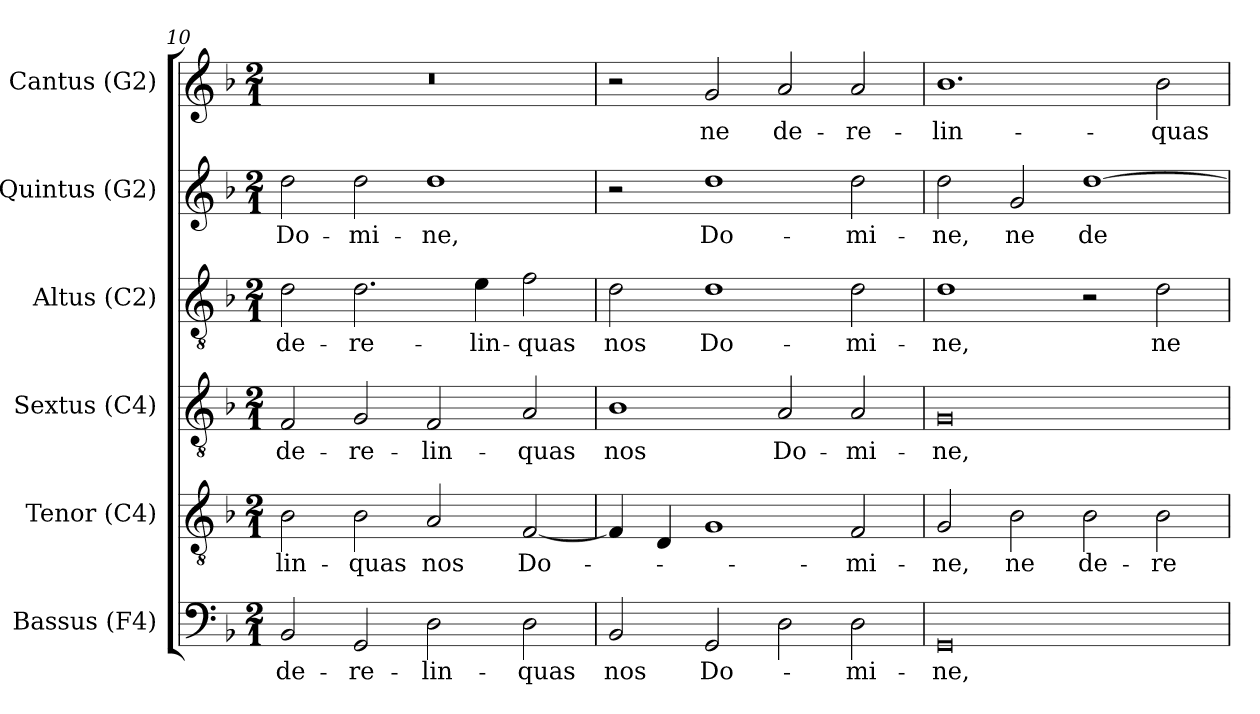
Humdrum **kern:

**kern	**text	**kern	**text	**kern	**text	**kern	**text	**kern	**text	**kern	**text
*part6	*part6	*part5	*part5	*part4	*part4	*part3	*part3	*part2	*part2	*part1	*part1
*staff6	*staff6	*staff5	*staff5	*staff4	*staff4	*staff3	*staff3	*staff2	*staff2	*staff1	*staff1
*I"Bassus (F4)	*	*I"Tenor (C4)	*	*I"Sextus (C4)	*	*I"Altus (C2)	*	*I"Quintus (G2)	*	*I"Cantus (G2)	*
*I'B	*	*I'T	*	*I'S	*	*I'A	*	*I'Q	*	*I'C	*
*clefF4	*	*clefGv2	*	*clefGv2	*	*clefGv2	*	*clefG2	*	*clefG2	*
*	*	*	*	*ITrd7c12	*	*	*	*	*	*	*
*k[b-]	*	*k[b-]	*	*k[b-]	*	*k[b-]	*	*k[b-]	*	*k[b-]	*
*F:	*	*F:	*	*F:	*	*F:	*	*F:	*	*F:	*
*M2/1	*	*M2/1	*	*M2/1	*	*M2/1	*	*M2/1	*	*M2/1	*
=10	=10	=10	=10	=10	=10	=10	=10	=10	=10	=10	=10
!	!LO:LY:b:color=#000000	!	!	!	!	!	!	!	!	!	!
!	!	!	!LO:LY:b:color=#000000	!	!	!	!	!	!	!	!
!	!	!	!	!	!LO:LY:b:color=#000000	!	!	!	!	!	!
!	!	!	!	!	!	!	!LO:LY:b:color=#000000	!	!	!	!
!	!	!	!	!	!	!	!	!	!LO:LY:b:color=#000000	!LO:N:vis=1	!
2BB-i/	de-	2B-i\	-lin-	2FFi/	de-	2di\	de-	2ddi\	Do-	0r	.
!	!LO:LY:b:color=#000000	!	!	!	!	!	!	!	!	!	!
!	!	!	!LO:LY:b:color=#000000	!	!	!	!	!	!	!	!
!	!	!	!	!	!LO:LY:b:color=#000000	!	!	!	!	!	!
!	!	!	!	!	!	!	!LO:LY:b:color=#000000	!	!	!	!
!	!	!	!	!	!	!	!	!	!LO:LY:b:color=#000000	!	!
2GGi/	-re-	2B-i\	-quas	2GGi/	-re-	2.di\	-re-	2ddi\	-mi-	.	.
!	!LO:LY:b:color=#000000	!	!	!	!	!	!	!	!	!	!
!	!	!	!LO:LY:b:color=#000000	!	!	!	!	!	!	!	!
!	!	!	!	!	!LO:LY:b:color=#000000	!	!	!	!	!	!
!	!	!	!	!	!	!	!	!	!LO:LY:b:color=#000000	!	!
2Di\	-lin-	2Ai/	nos	2FFi/	-lin-	.	.	1ddi	-ne,	.	.
!	!	!	!	!	!	!	!LO:LY:b:color=#000000	!	!	!	!
.	.	.	.	.	.	4ei\	-lin-	.	.	.	.
!	!LO:LY:b:color=#000000	!	!	!	!	!	!	!	!	!	!
!	!	!	!LO:LY:b:color=#000000	!	!	!	!	!	!	!	!
!	!	!	!	!	!LO:LY:b:color=#000000	!	!	!	!	!	!
!	!	!	!	!	!	!	!LO:LY:b:color=#000000	!	!	!	!
2Di\	-quas	[2Fi/	Do-	2AAi/	-quas	2fi\	-quas	.	.	.	.
!!LO:LB:g=z
=11	=11	=11	=11	=11	=11	=11	=11	=11	=11	=11	=11
!	!LO:LY:b:color=#000000	!	!	!	!	!	!	!	!	!	!
!	!	!	!	!	!LO:LY:b:color=#000000	!	!	!	!	!	!
!	!	!	!	!	!	!	!LO:LY:b:color=#000000	!	!	!	!
2BB-i/	nos	4Fi/]	.	1BB-i	nos	2di\	nos	2r	.	2r	.
.	.	4Di/	.	.	.	.	.	.	.	.	.
!	!LO:LY:b:color=#000000	!	!	!	!	!	!	!	!	!	!
!	!	!	!	!	!	!	!LO:LY:b:color=#000000	!	!	!	!
!	!	!	!	!	!	!	!	!	!LO:LY:b:color=#000000	!	!
!	!	!	!	!	!	!	!	!	!	!	!LO:LY:b:color=#000000
2GGi/	Do-	1Gi	.	.	.	1di	Do-	1ddi	Do-	2gi/	ne
!	!	!	!	!	!LO:LY:b:color=#000000	!	!	!	!	!	!
!	!	!	!	!	!	!	!	!	!	!	!LO:LY:b:color=#000000
2Di\	.	.	.	2AAi/	Do-	.	.	.	.	2ai/	de-
!	!LO:LY:b:color=#000000	!	!	!	!	!	!	!	!	!	!
!	!	!	!LO:LY:b:color=#000000	!	!	!	!	!	!	!	!
!	!	!	!	!	!LO:LY:b:color=#000000	!	!	!	!	!	!
!	!	!	!	!	!	!	!LO:LY:b:color=#000000	!	!	!	!
!	!	!	!	!	!	!	!	!	!LO:LY:b:color=#000000	!	!
!	!	!	!	!	!	!	!	!	!	!	!LO:LY:b:color=#000000
2Di\	-mi-	2Fi/	-mi-	2AAi/	-mi-	2di\	-mi-	2ddi\	-mi-	2ai/	-re-
=12	=12	=12	=12	=12	=12	=12	=12	=12	=12	=12	=12
!	!LO:LY:b:color=#000000	!	!	!	!	!	!	!	!	!	!
!	!	!	!LO:LY:b:color=#000000	!	!	!	!	!	!	!	!
!	!	!	!	!	!LO:LY:b:color=#000000	!	!	!	!	!	!
!	!	!	!	!	!	!	!LO:LY:b:color=#000000	!	!	!	!
!	!	!	!	!	!	!	!	!	!LO:LY:b:color=#000000	!	!
!	!	!	!	!	!	!	!	!	!	!	!LO:LY:b:color=#000000
0GGi	-ne,	2Gi/	-ne,	0GGi	-ne,	1di	-ne,	2ddi\	-ne,	1.b-i	-lin-
!	!	!	!LO:LY:b:color=#000000	!	!	!	!	!	!	!	!
!	!	!	!	!	!	!	!	!	!LO:LY:b:color=#000000	!	!
.	.	2B-i\	ne	.	.	.	.	2gi/	ne	.	.
!	!	!	!LO:LY:b:color=#000000	!	!	!	!	!	!	!	!
!	!	!	!	!	!	!	!	!	!LO:LY:b:color=#000000	!	!
.	.	2B-i\	de-	.	.	2r	.	[1ddi	de-	.	.
!	!	!	!LO:LY:b:color=#000000	!	!	!	!	!	!	!	!
!	!	!	!	!	!	!	!LO:LY:b:color=#000000	!	!	!	!
!	!	!	!	!	!	!	!	!	!	!	!LO:LY:b:color=#000000
.	.	2B-i\	-re-	.	.	2di\	ne	.	.	2b-i\	-quas
=	=	=	=	=	=	=	=	=	=	=	=
*-	*-	*-	*-	*-	*-	*-	*-	*-	*-	*-	*-
